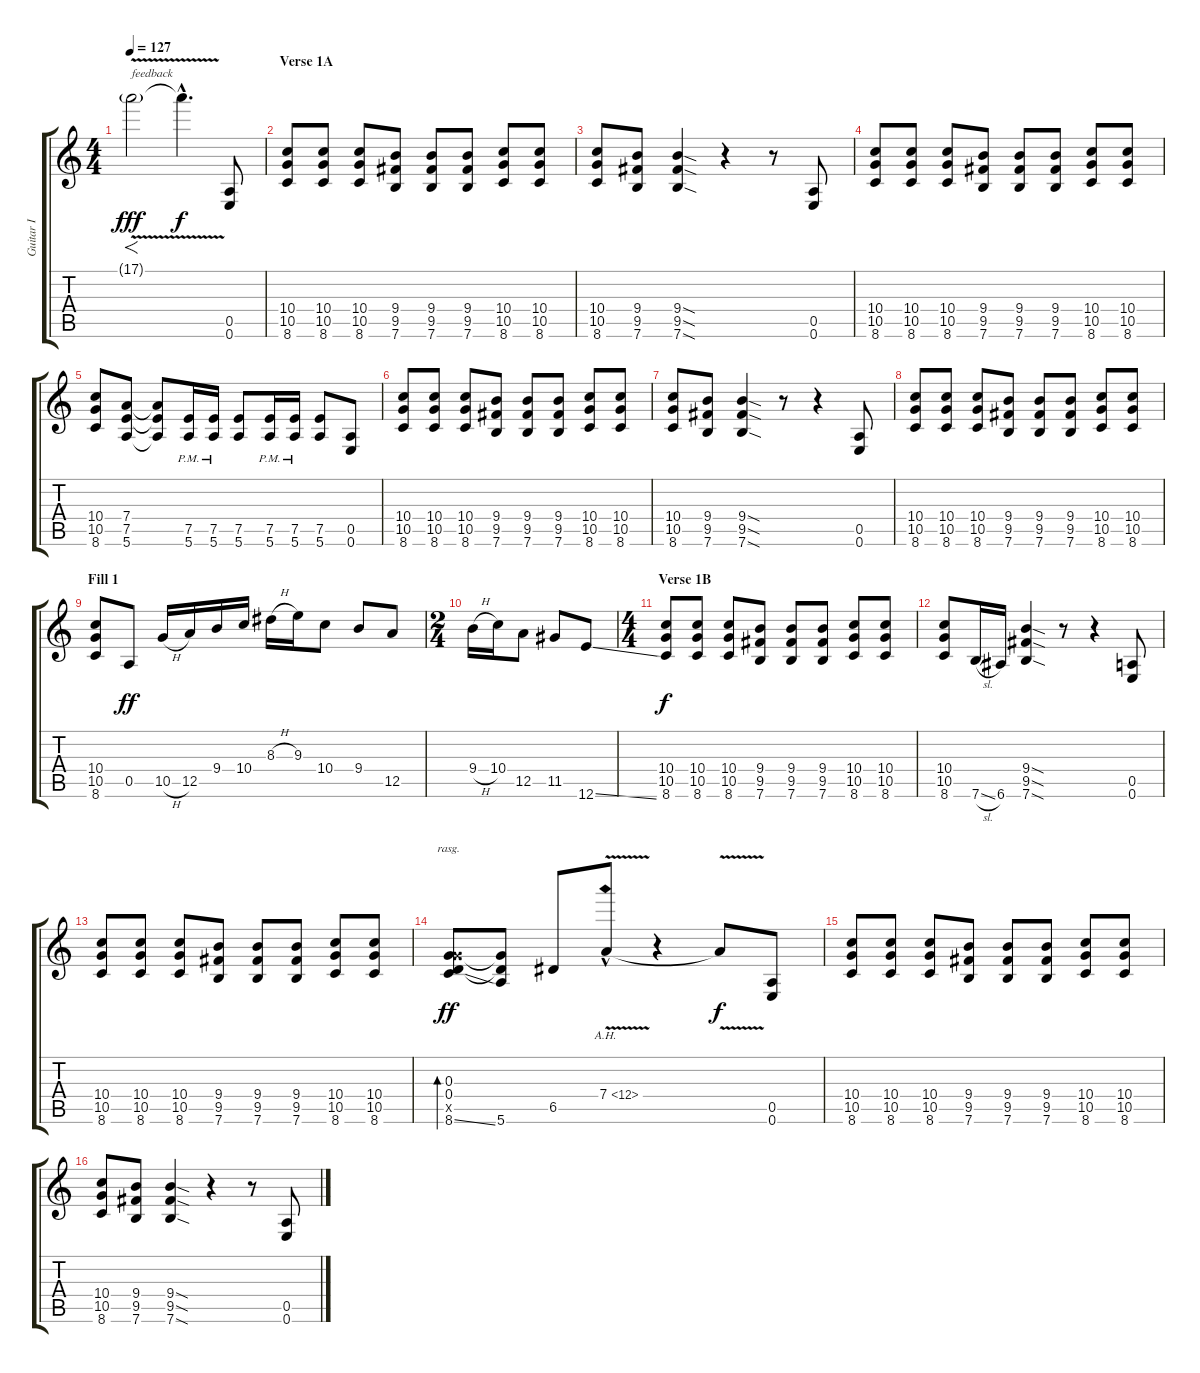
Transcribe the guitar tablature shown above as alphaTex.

\track ("Guitar I" "Guitar I") {instrument distortionguitar}
\staff {score tabs}
\tuning (E4 B3 G3 D3 A2 E2) {hide}
\ts (4 4)
\tempo 127
\clef g2
\ks c
17.1{v g}.2{f txt "feedback" dy fff instrument distortionguitar} 17.1{hac t}.4{d dy f} (0.5 0.6).8 |
\section ("" "Verse 1A")
(10.4 10.5 8.6).8 (10.4 10.5 8.6).8 (10.4 10.5 8.6).8 (9.4 9.5 7.6).8 (9.4 9.5 7.6).8 (9.4 9.5 7.6).8 (10.4 10.5 8.6).8 (10.4 10.5 8.6).8 |
(10.4 10.5 8.6).8 (9.4 9.5 7.6).8 (9.4{sod} 9.5{sod} 7.6{sod}).4 r.4 r.8 (0.5 0.6).8 |
(10.4 10.5 8.6).8 (10.4 10.5 8.6).8 (10.4 10.5 8.6).8 (9.4 9.5 7.6).8 (9.4 9.5 7.6).8 (9.4 9.5 7.6).8 (10.4 10.5 8.6).8 (10.4 10.5 8.6).8 |
(10.4 10.5 8.6).8 (7.4 7.5 5.6).8 (7.4{t} 7.5{t} 5.6{t}).8 (7.5{pm} 5.6{pm}).16 (7.5{pm} 5.6{pm}).16 (7.5 5.6).8 (7.5{pm} 5.6{pm}).16 (7.5{pm} 5.6{pm}).16 (7.5 5.6).8 (0.5 0.6).8 |
(10.4 10.5 8.6).8 (10.4 10.5 8.6).8 (10.4 10.5 8.6).8 (9.4 9.5 7.6).8 (9.4 9.5 7.6).8 (9.4 9.5 7.6).8 (10.4 10.5 8.6).8 (10.4 10.5 8.6).8 |
(10.4 10.5 8.6).8 (9.4 9.5 7.6).8 (9.4{sod} 9.5{sod} 7.6{sod}).4 r.8 r.4 (0.5 0.6).8 |
(10.4 10.5 8.6).8 (10.4 10.5 8.6).8 (10.4 10.5 8.6).8 (9.4 9.5 7.6).8 (9.4 9.5 7.6).8 (9.4 9.5 7.6).8 (10.4 10.5 8.6).8 (10.4 10.5 8.6).8 |
\section ("" "Fill 1")
(10.4 10.5 8.6).8 0.5.8{dy ff} 10.5{h}.16 12.5.16 9.4.16 10.4.16 8.3{h}.16 9.3.16 10.4.8 9.4.8 12.5.8 |
\ts (2 4)
9.4{h}.16 10.4.16 12.5.8 11.5.8 12.6{ss}.8 |
\ts (4 4)
\section ("" "Verse 1B")
(10.4 10.5 8.6).8{dy f} (10.4 10.5 8.6).8 (10.4 10.5 8.6).8 (9.4 9.5 7.6).8 (9.4 9.5 7.6).8 (9.4 9.5 7.6).8 (10.4 10.5 8.6).8 (10.4 10.5 8.6).8 |
(10.4 10.5 8.6).8 7.6{sl}.16 6.6.16 (9.4{sod} 9.5{sod} 7.6{sod}).4 r.8 r.4 (0.5 0.6).8 |
(10.4 10.5 8.6).8 (10.4 10.5 8.6).8 (10.4 10.5 8.6).8 (9.4 9.5 7.6).8 (9.4 9.5 7.6).8 (9.4 9.5 7.6).8 (10.4 10.5 8.6).8 (10.4 10.5 8.6).8 |
(0.3 0.4 10.5{x} 8.6{ss}).8{bd 120 rasg ii dy ff} (0.3{t} 0.4{t} 5.6).8 6.5.8 7.4{ah 5 v hac}.8 r.4 7.4{t}.8{dy f} (0.5 0.6).8 |
(10.4 10.5 8.6).8 (10.4 10.5 8.6).8 (10.4 10.5 8.6).8 (9.4 9.5 7.6).8 (9.4 9.5 7.6).8 (9.4 9.5 7.6).8 (10.4 10.5 8.6).8 (10.4 10.5 8.6).8 |
(10.4 10.5 8.6).8 (9.4 9.5 7.6).8 (9.4{sod} 9.5{sod} 7.6{sod}).4 r.4 r.8 (0.5 0.6).8
